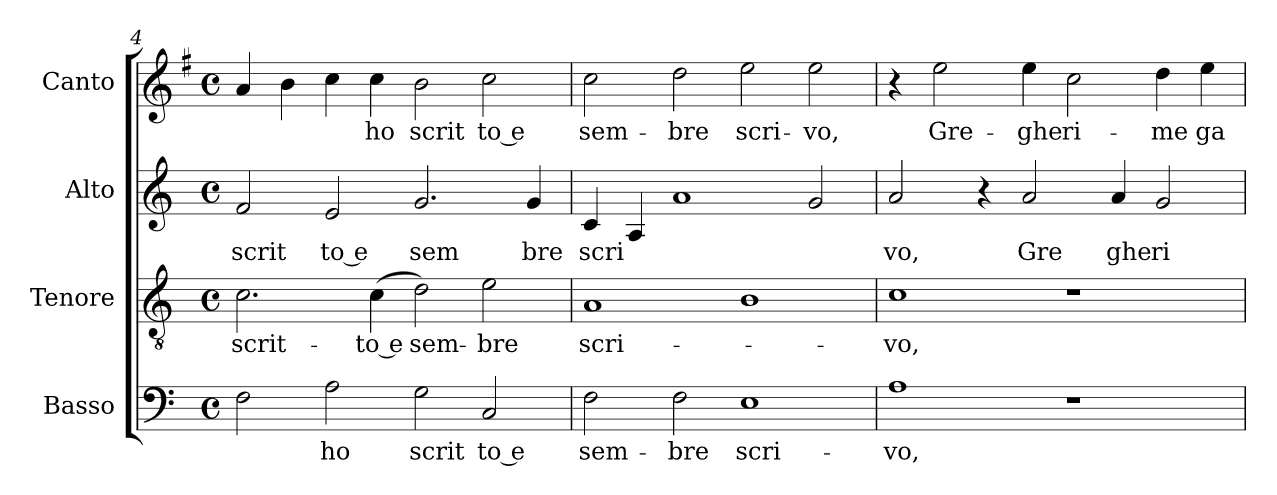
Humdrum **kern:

**kern	**text	**kern	**text	**kern	**text	**kern	**text
*part4	*part4	*part3	*part3	*part2	*part2	*part1	*part1
*staff4	*staff4	*staff3	*staff3	*staff2	*staff2	*staff1	*staff1
*I"Basso	*	*I"Tenore	*	*I"Alto	*	*I"Canto	*
*clefF4	*	*clefGv2	*	*clefG2	*	*clefG2	*
*	*	*	*	*	*	*ITrd-3c-5	*
*	*	*	*	*	*	*k[]	*
*	*	*	*	*	*	*C:	*
*M4/4	*	*M4/4	*	*M4/4	*	*M4/4	*
*met(c)	*	*met(c)	*	*met(c)	*	*met(c)	*
=4	=4	=4	=4	=4	=4	=4	=4
!	!	!	!LO:LY:b:cj	!	!LO:LY:b:cj	!	!
2F\	.	2.c\	scrit-	2f/	scrit	4dd/	.
.	.	.	.	.	.	4ee\	.
!	!LO:LY:b:cj	!	!	!	!LO:LY:b:rj	!	!
2A\	ho	.	.	2e/	to e	4ff\	.
!	!	!	!LO:LY:b:rj	!	!	!	!LO:LY:b:cj
.	.	(<4c\	-to e	.	.	4ff\	ho
!	!LO:LY:b:cj	!	!LO:LY:b:cj	!	!LO:LY:b:cj	!	!LO:LY:b:cj
2G\	scrit	2d\)	sem-	2.g/	sem	2ee\	scrit
!	!LO:LY:b:rj	!	!LO:LY:b:cj	!	!	!	!LO:LY:b:rj
2C/	to e	2e\	-bre	.	.	(<2ff\	to e
!	!	!	!	!	!LO:LY:b:cj	!	!
.	.	.	.	4g/)	bre	.	.
!!LO:LB:g=z
=5	=5	=5	=5	=5	=5	=5	=5
!	!LO:LY:b:cj	!	!LO:LY:b	!	!LO:LY:b	!	!LO:LY:b:cj
2F\	sem-	1A	scri-	4c/	scri	2ff\	sem-
.	.	.	.	4A/	.	.	.
!	!LO:LY:b:cj	!	!	!	!	!	!LO:LY:b:cj
2F\	-bre	.	.	1a	.	2gg\	-bre
!	!LO:LY:b:cj	!	!	!	!	!	!LO:LY:b:cj
1E	scri-	1B	.	.	.	2aa\	scri-
!	!	!	!	!	!	!	!LO:LY:b:cj
.	.	.	.	2g/	.	2aa\	-vo,
=6	=6	=6	=6	=6	=6	=6	=6
!	!LO:LY:b:cj	!	!LO:LY:b:cj	!	!LO:LY:b:cj	!	!
1A	-vo,	1c	-vo,	2a/	vo,	4r	.
!	!	!	!	!	!	!	!LO:LY:b:cj
.	.	.	.	.	.	2aa\	Gre-
.	.	.	.	4r	.	.	.
!	!	!	!	!	!LO:LY:b:cj	!	!LO:LY:b:cj
.	.	.	.	2a/	Gre	4aa\	-ghe
!	!	!	!	!	!	!	!LO:LY:b:cj
1r	.	1r	.	.	.	2ff\	ri-
!	!	!	!	!	!LO:LY:b:cj	!	!
.	.	.	.	4a/	ghe	.	.
!	!	!	!	!	!LO:LY:b:cj	!	!LO:LY:b:cj
.	.	.	.	2g/	ri	4gg\	-me
!	!	!	!	!	!	!	!LO:LY:b:cj
.	.	.	.	.	.	4aa\	ga-
=	=	=	=	=	=	=	=
*-	*-	*-	*-	*-	*-	*-	*-
